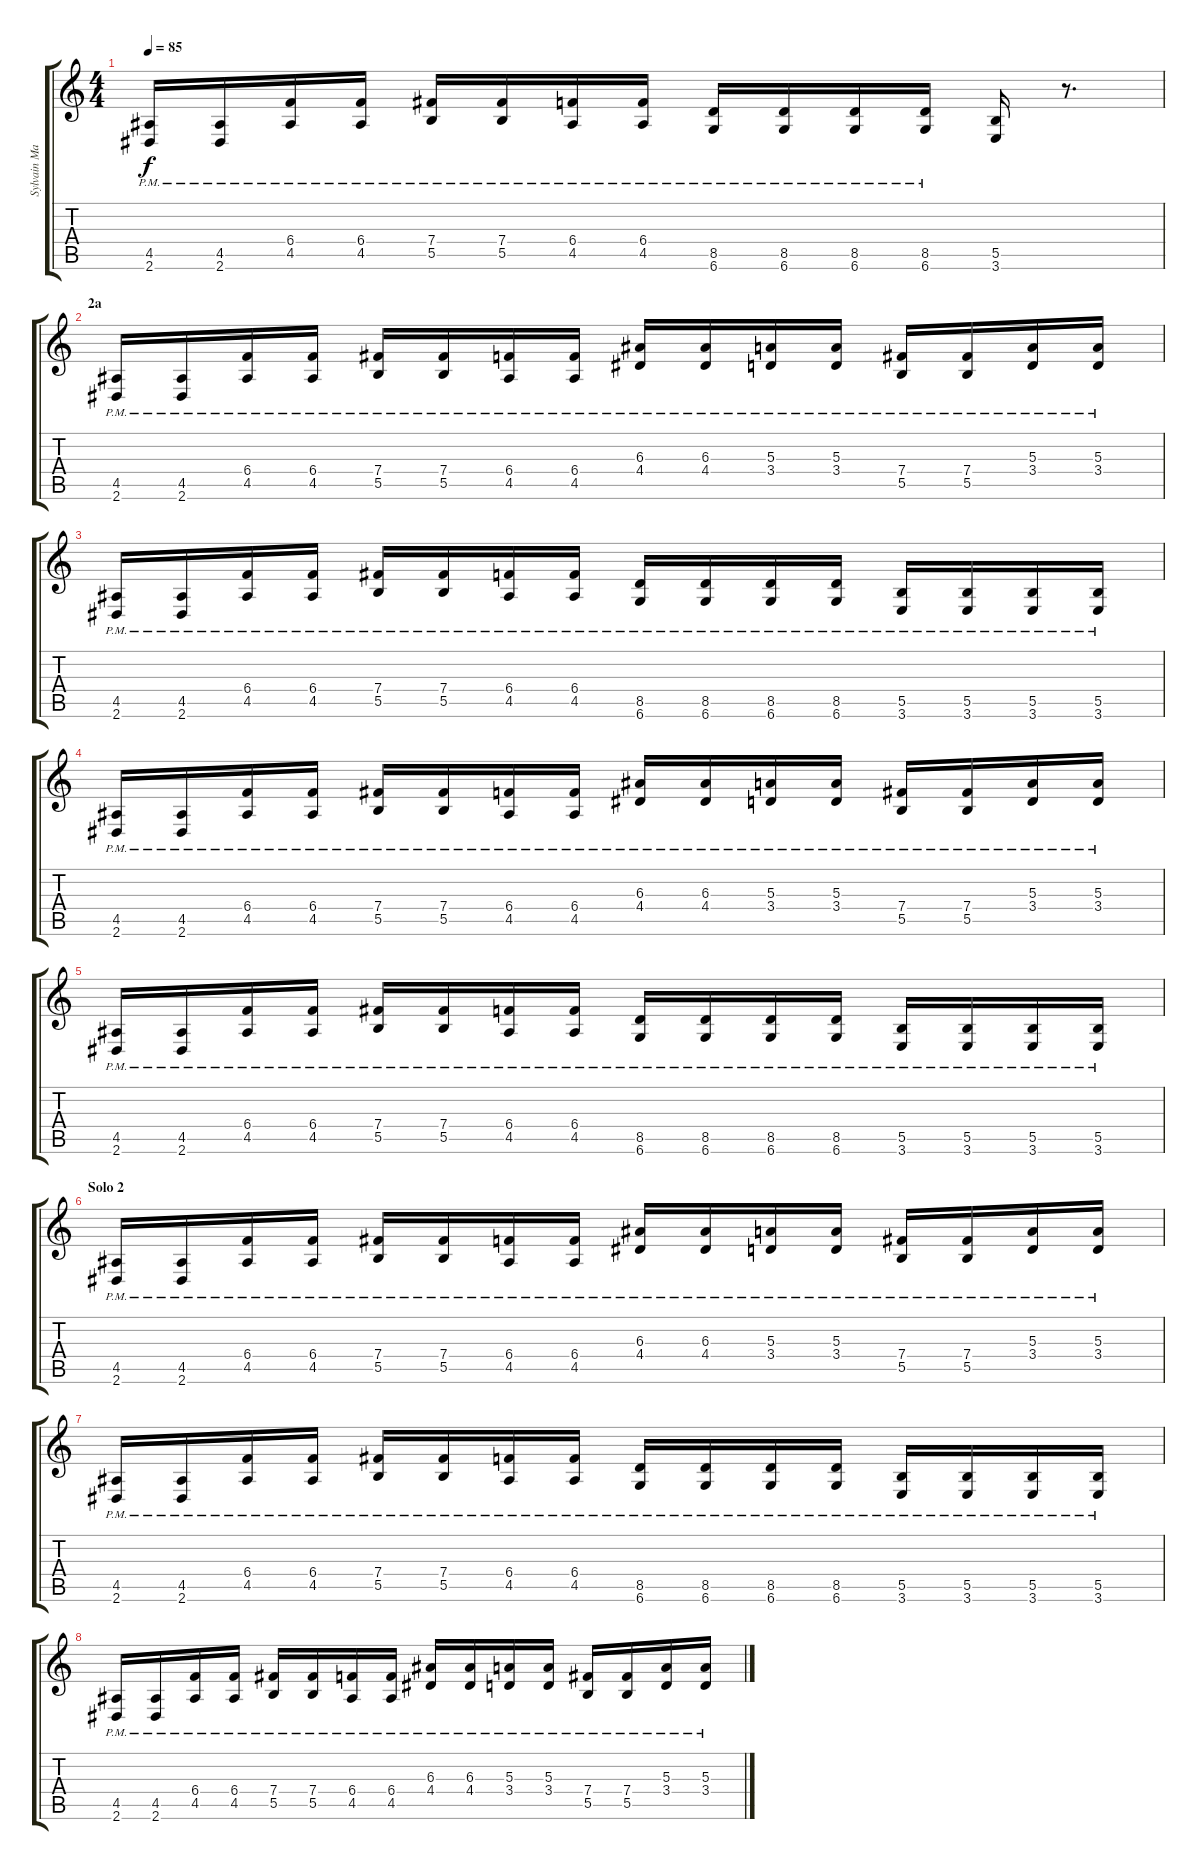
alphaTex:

\track ("Sylvain Marcoux " "Sylvain Ma") {instrument distortionguitar}
\staff {score tabs}
\tuning (Db4 Ab3 E3 B2 Gb2 Db2) {hide}
\ts (4 4)
\tempo 85
\clef g2
\ks c
(4.5{pm} 2.6{pm}).16{dy f} (4.5{pm} 2.6{pm}).16 (6.4{pm} 4.5{pm}).16 (6.4{pm} 4.5{pm}).16 (7.4{pm} 5.5{pm}).16 (7.4{pm} 5.5{pm}).16 (6.4{pm} 4.5{pm}).16 (6.4{pm} 4.5{pm}).16 (8.5{pm} 6.6{pm}).16 (8.5{pm} 6.6{pm}).16 (8.5{pm} 6.6{pm}).16 (8.5{pm} 6.6{pm}).16 (5.5 3.6).16 r.8{d} |
\section ("" "2a")
(4.5{pm} 2.6{pm}).16 (4.5{pm} 2.6{pm}).16 (6.4{pm} 4.5{pm}).16 (6.4{pm} 4.5{pm}).16 (7.4{pm} 5.5{pm}).16 (7.4{pm} 5.5{pm}).16 (6.4{pm} 4.5{pm}).16 (6.4{pm} 4.5{pm}).16 (6.3{pm} 4.4{pm}).16 (6.3{pm} 4.4{pm}).16 (5.3{pm} 3.4{pm}).16 (5.3{pm} 3.4{pm}).16 (7.4{pm} 5.5{pm}).16 (7.4{pm} 5.5{pm}).16 (5.3{pm} 3.4{pm}).16 (5.3{pm} 3.4{pm}).16 |
(4.5{pm} 2.6{pm}).16 (4.5{pm} 2.6{pm}).16 (6.4{pm} 4.5{pm}).16 (6.4{pm} 4.5{pm}).16 (7.4{pm} 5.5{pm}).16 (7.4{pm} 5.5{pm}).16 (6.4{pm} 4.5{pm}).16 (6.4{pm} 4.5{pm}).16 (8.5{pm} 6.6{pm}).16 (8.5{pm} 6.6{pm}).16 (8.5{pm} 6.6{pm}).16 (8.5{pm} 6.6{pm}).16 (5.5{pm} 3.6{pm}).16 (5.5{pm} 3.6{pm}).16 (5.5{pm} 3.6{pm}).16 (5.5{pm} 3.6{pm}).16 |
(4.5{pm} 2.6{pm}).16 (4.5{pm} 2.6{pm}).16 (6.4{pm} 4.5{pm}).16 (6.4{pm} 4.5{pm}).16 (7.4{pm} 5.5{pm}).16 (7.4{pm} 5.5{pm}).16 (6.4{pm} 4.5{pm}).16 (6.4{pm} 4.5{pm}).16 (6.3{pm} 4.4{pm}).16 (6.3{pm} 4.4{pm}).16 (5.3{pm} 3.4{pm}).16 (5.3{pm} 3.4{pm}).16 (7.4{pm} 5.5{pm}).16 (7.4{pm} 5.5{pm}).16 (5.3{pm} 3.4{pm}).16 (5.3{pm} 3.4{pm}).16 |
(4.5{pm} 2.6{pm}).16 (4.5{pm} 2.6{pm}).16 (6.4{pm} 4.5{pm}).16 (6.4{pm} 4.5{pm}).16 (7.4{pm} 5.5{pm}).16 (7.4{pm} 5.5{pm}).16 (6.4{pm} 4.5{pm}).16 (6.4{pm} 4.5{pm}).16 (8.5{pm} 6.6{pm}).16 (8.5{pm} 6.6{pm}).16 (8.5{pm} 6.6{pm}).16 (8.5{pm} 6.6{pm}).16 (5.5{pm} 3.6{pm}).16 (5.5{pm} 3.6{pm}).16 (5.5{pm} 3.6{pm}).16 (5.5{pm} 3.6{pm}).16 |
\section ("" "Solo 2")
(4.5{pm} 2.6{pm}).16 (4.5{pm} 2.6{pm}).16 (6.4{pm} 4.5{pm}).16 (6.4{pm} 4.5{pm}).16 (7.4{pm} 5.5{pm}).16 (7.4{pm} 5.5{pm}).16 (6.4{pm} 4.5{pm}).16 (6.4{pm} 4.5{pm}).16 (6.3{pm} 4.4{pm}).16 (6.3{pm} 4.4{pm}).16 (5.3{pm} 3.4{pm}).16 (5.3{pm} 3.4{pm}).16 (7.4{pm} 5.5{pm}).16 (7.4{pm} 5.5{pm}).16 (5.3{pm} 3.4{pm}).16 (5.3{pm} 3.4{pm}).16 |
(4.5{pm} 2.6{pm}).16 (4.5{pm} 2.6{pm}).16 (6.4{pm} 4.5{pm}).16 (6.4{pm} 4.5{pm}).16 (7.4{pm} 5.5{pm}).16 (7.4{pm} 5.5{pm}).16 (6.4{pm} 4.5{pm}).16 (6.4{pm} 4.5{pm}).16 (8.5{pm} 6.6{pm}).16 (8.5{pm} 6.6{pm}).16 (8.5{pm} 6.6{pm}).16 (8.5{pm} 6.6{pm}).16 (5.5{pm} 3.6{pm}).16 (5.5{pm} 3.6{pm}).16 (5.5{pm} 3.6{pm}).16 (5.5{pm} 3.6{pm}).16 |
(4.5{pm} 2.6{pm}).16 (4.5{pm} 2.6{pm}).16 (6.4{pm} 4.5{pm}).16 (6.4{pm} 4.5{pm}).16 (7.4{pm} 5.5{pm}).16 (7.4{pm} 5.5{pm}).16 (6.4{pm} 4.5{pm}).16 (6.4{pm} 4.5{pm}).16 (6.3{pm} 4.4{pm}).16 (6.3{pm} 4.4{pm}).16 (5.3{pm} 3.4{pm}).16 (5.3{pm} 3.4{pm}).16 (7.4{pm} 5.5{pm}).16 (7.4{pm} 5.5{pm}).16 (5.3{pm} 3.4{pm}).16 (5.3{pm} 3.4{pm}).16
